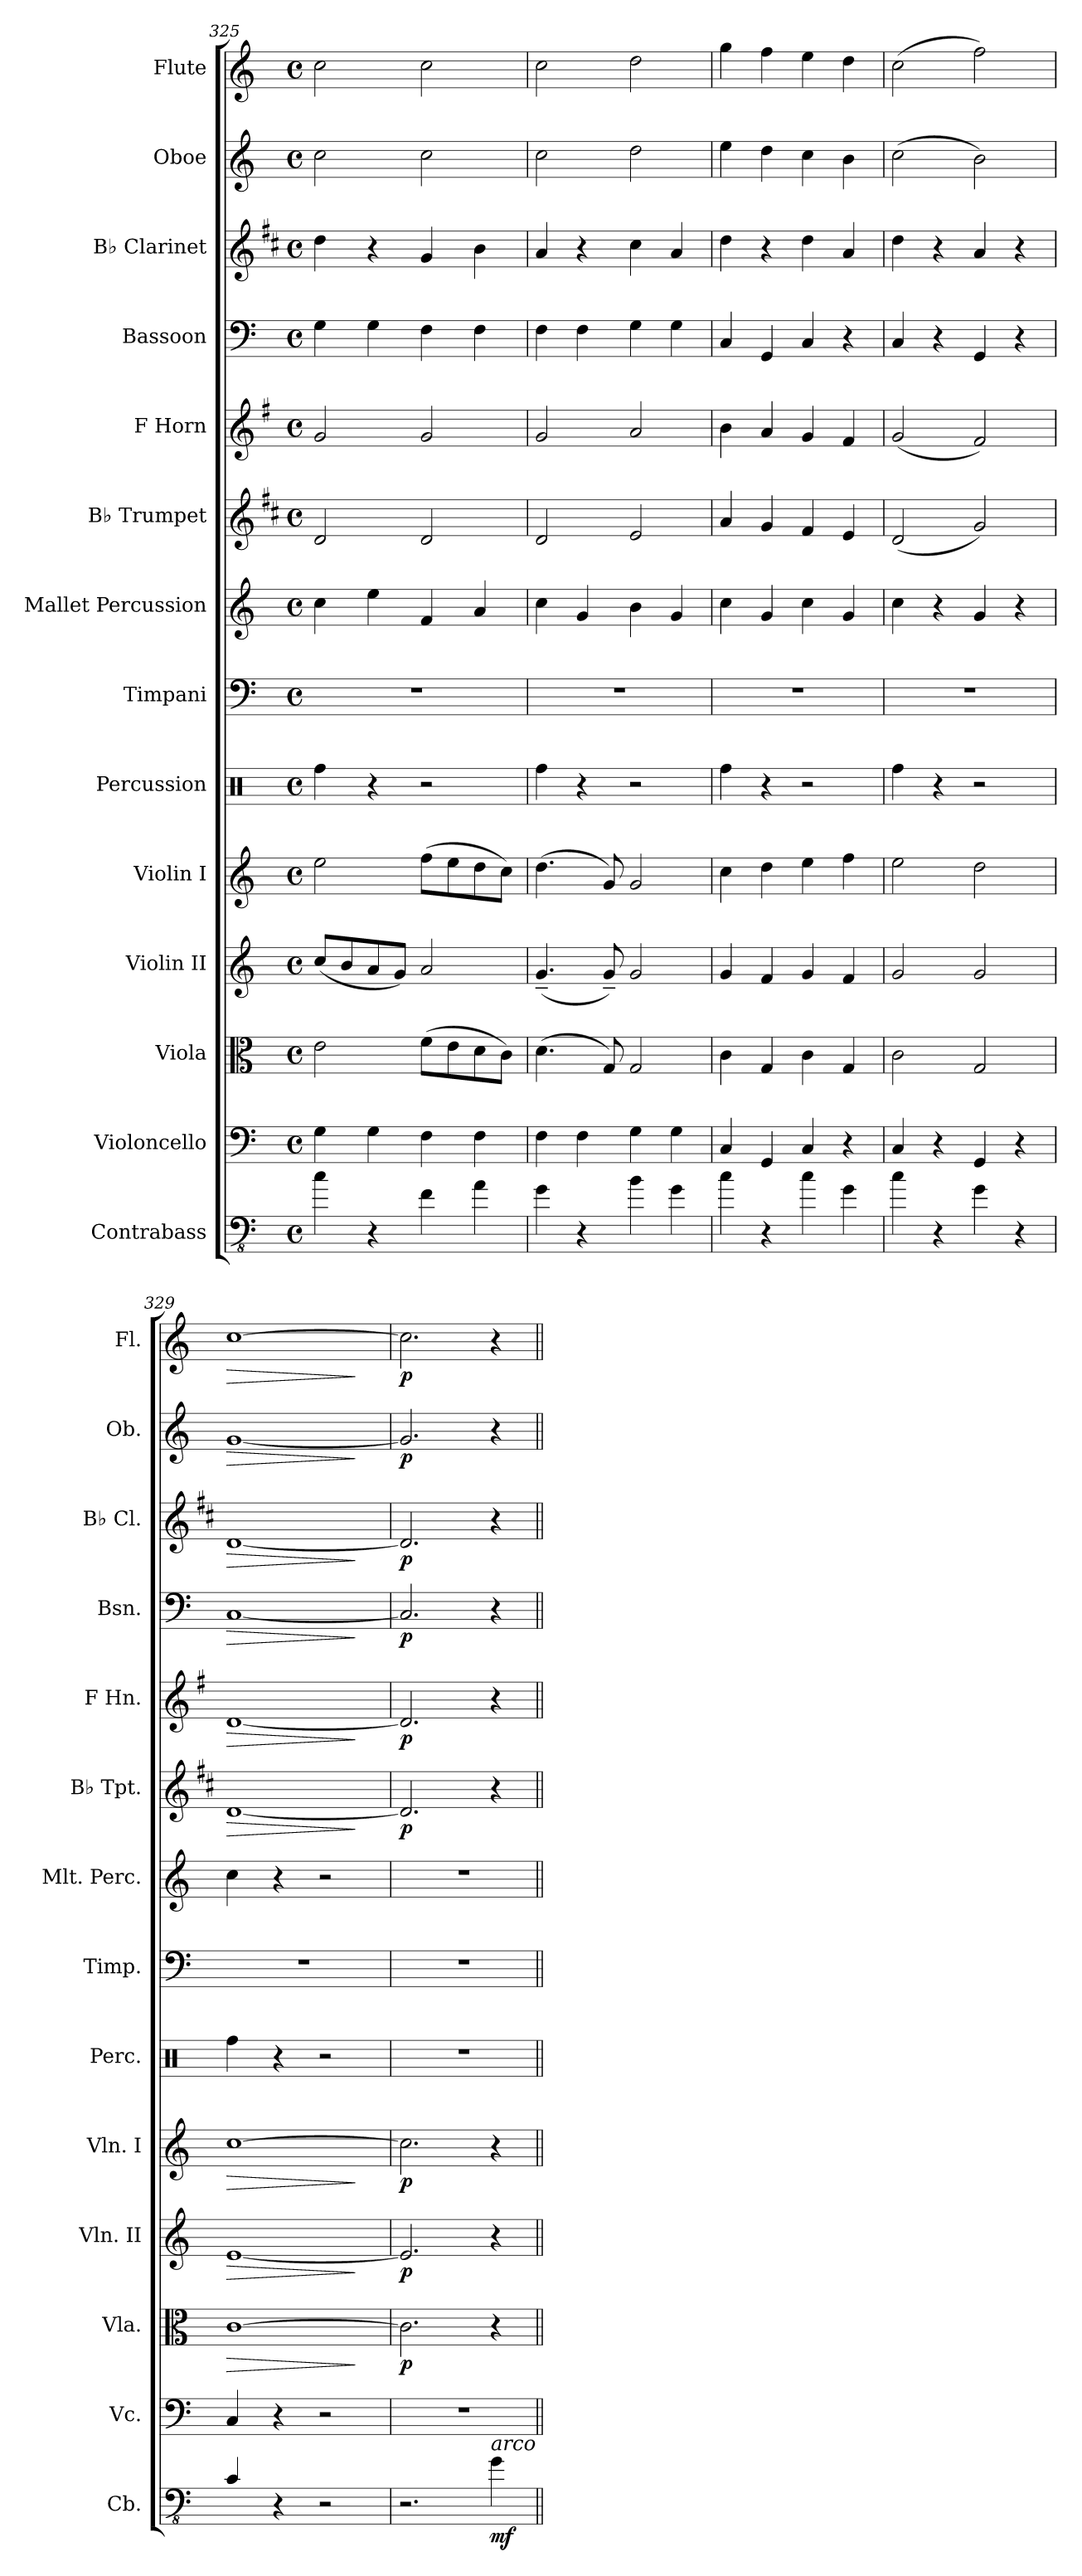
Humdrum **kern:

**kern	**dynam	**kern	**kern	**dynam	**kern	**dynam	**kern	**dynam	**kern	**kern	**kern	**kern	**dynam	**kern	**dynam	**kern	**dynam	**kern	**dynam	**kern	**dynam	**kern	**dynam
*part14	*part14	*part13	*part12	*part12	*part11	*part11	*part10	*part10	*part9	*part8	*part7	*part6	*part6	*part5	*part5	*part4	*part4	*part3	*part3	*part2	*part2	*part1	*part1
*staff14	*staff14	*staff13	*staff12	*staff12	*staff11	*staff11	*staff10	*staff10	*staff9	*staff8	*staff7	*staff6	*staff6	*staff5	*staff5	*staff4	*staff4	*staff3	*staff3	*staff2	*staff2	*staff1	*staff1
*I"Contrabass	*	*I"Violoncello	*I"Viola	*	*I"Violin II	*	*I"Violin I	*	*I"Percussion	*I"Timpani	*I"Mallet Percussion	*I"B♭ Trumpet	*	*I"F Horn	*	*I"Bassoon	*	*I"B♭ Clarinet	*	*I"Oboe	*	*I"Flute	*
*I'Cb.	*	*I'Vc.	*I'Vla.	*	*I'Vln. II	*	*I'Vln. I	*	*I'Perc.	*I'Timp.	*I'Mlt. Perc.	*I'B♭ Tpt.	*	*I'F Hn.	*	*I'Bsn.	*	*I'B♭ Cl.	*	*I'Ob.	*	*I'Fl.	*
*clefFv4	*	*clefF4	*clefC3	*	*clefG2	*	*clefG2	*	*clefX	*clefF4	*clefG2	*clefG2	*	*clefG2	*	*clefF4	*	*clefG2	*	*clefG2	*	*clefG2	*
*ITrd7c12	*	*	*	*	*	*	*	*	*	*	*ITrd-14c-24	*ITrd1c2	*	*ITrd4c7	*	*	*	*ITrd1c2	*	*	*	*	*
*k[]	*	*k[]	*k[]	*	*k[]	*	*k[]	*	*k[]	*k[]	*k[]	*k[]	*	*k[]	*	*k[]	*	*k[]	*	*k[]	*	*k[]	*
*M4/4	*	*M4/4	*M4/4	*	*M4/4	*	*M4/4	*	*M4/4	*M4/4	*M4/4	*M4/4	*	*M4/4	*	*M4/4	*	*M4/4	*	*M4/4	*	*M4/4	*
*met(c)	*	*met(c)	*met(c)	*	*met(c)	*	*met(c)	*	*met(c)	*met(c)	*met(c)	*met(c)	*	*met(c)	*	*met(c)	*	*met(c)	*	*met(c)	*	*met(c)	*
=325	=325	=325	=325	=325	=325	=325	=325	=325	=325	=325	=325	=325	=325	=325	=325	=325	=325	=325	=325	=325	=325	=325	=325
4C\	.	4G\	2e\	.	(8cc/L	.	2ee\	.	4Rff\	1r	4cccc\	2c/	.	2c/	.	4G\	.	4cc\	.	2cc\	.	2cc\	.
.	.	.	.	.	8b/	.	.	.	.	.	.	.	.	.	.	.	.	.	.	.	.	.	.
4r	.	4G\	.	.	8a/	.	.	.	4r	.	4eeee\	.	.	.	.	4G\	.	4r	.	.	.	.	.
.	.	.	.	.	8g/J)	.	.	.	.	.	.	.	.	.	.	.	.	.	.	.	.	.	.
4FF\	.	4F\	(8f\L	.	2a/	.	(8ff\L	.	2r	.	4fff/	2c/	.	2c/	.	4F\	.	4f/	.	2cc\	.	2cc\	.
.	.	.	8e\	.	.	.	8ee\	.	.	.	.	.	.	.	.	.	.	.	.	.	.	.	.
4AA\	.	4F\	8d\	.	.	.	8dd\	.	.	.	4aaa/	.	.	.	.	4F\	.	4a\	.	.	.	.	.
.	.	.	8c\J)	.	.	.	8cc\J)	.	.	.	.	.	.	.	.	.	.	.	.	.	.	.	.
=326	=326	=326	=326	=326	=326	=326	=326	=326	=326	=326	=326	=326	=326	=326	=326	=326	=326	=326	=326	=326	=326	=326	=326
4GG\	.	4F\	(4.d\	.	(4.g~/	.	(4.dd\	.	4Rff\	1r	4cccc\	2c/	.	2c/	.	4F\	.	4g/	.	2cc\	.	2cc\	.
4r	.	4F\	.	.	.	.	.	.	4r	.	4ggg/	.	.	.	.	4F\	.	4r	.	.	.	.	.
.	.	.	8G/)	.	8g~/)	.	8g/)	.	.	.	.	.	.	.	.	.	.	.	.	.	.	.	.
4BB\	.	4G\	2G/	.	2g/	.	2g/	.	2r	.	4bbb\	2d/	.	2d/	.	4G\	.	4b\	.	2dd\	.	2dd\	.
4GG\	.	4G\	.	.	.	.	.	.	.	.	4ggg/	.	.	.	.	4G\	.	4g/	.	.	.	.	.
=327	=327	=327	=327	=327	=327	=327	=327	=327	=327	=327	=327	=327	=327	=327	=327	=327	=327	=327	=327	=327	=327	=327	=327
4C\	.	4C/	4c\	.	4g/	.	4cc\	.	4Rff\	1r	4cccc\	4g/	.	4e\	.	4C/	.	4cc\	.	4ee\	.	4gg\	.
4r	.	4GG/	4G/	.	4f/	.	4dd\	.	4r	.	4ggg/	4f/	.	4d/	.	4GG/	.	4r	.	4dd\	.	4ff\	.
4C\	.	4C/	4c\	.	4g/	.	4ee\	.	2r	.	4cccc\	4e/	.	4c/	.	4C/	.	4cc\	.	4cc\	.	4ee\	.
4GG\	.	4r	4G/	.	4f/	.	4ff\	.	.	.	4ggg/	4d/	.	4B/	.	4r	.	4g/	.	4b\	.	4dd\	.
=328	=328	=328	=328	=328	=328	=328	=328	=328	=328	=328	=328	=328	=328	=328	=328	=328	=328	=328	=328	=328	=328	=328	=328
4C\	.	4C/	2c\	.	2g/	.	2ee\	.	4Rff\	1r	4cccc\	(2c/	.	(2c/	.	4C/	.	4cc\	.	(2cc\	.	(2cc\	.
4r	.	4r	.	.	.	.	.	.	4r	.	4r	.	.	.	.	4r	.	4r	.	.	.	.	.
4GG\	.	4GG/	2G/	.	2g/	.	2dd\	.	2r	.	4ggg/	2f/)	.	2B/)	.	4GG/	.	4g/	.	2b\)	.	2ff\)	.
4r	.	4r	.	.	.	.	.	.	.	.	4r	.	.	.	.	4r	.	4r	.	.	.	.	.
=329	=329	=329	=329	=329	=329	=329	=329	=329	=329	=329	=329	=329	=329	=329	=329	=329	=329	=329	=329	=329	=329	=329	=329
!	!	!	!	!LO:HP:b	!	!LO:HP:b	!	!LO:HP:b	!	!	!	!	!LO:HP:b	!	!LO:HP:b	!	!LO:HP:b	!	!LO:HP:b	!	!LO:HP:b	!	!LO:HP:b
4CC/	.	4C/	[1c	>	[1e	>	[1cc	>	4Rff\	1r	4cccc\	[1c	>	[1G	>	[1C	>	[1c	>	[1g	>	[1cc	>
4r	.	4r	.	.	.	.	.	.	4r	.	4r	.	.	.	.	.	.	.	.	.	.	.	.
2r	.	2r	.	.	.	.	.	.	2r	.	2r	.	.	.	.	.	.	.	.	.	.	.	.
.	.	.	.	]	.	]	.	]	.	.	.	.	]	.	]	.	]	.	]	.	]	.	]
=330	=330	=330	=330	=330	=330	=330	=330	=330	=330	=330	=330	=330	=330	=330	=330	=330	=330	=330	=330	=330	=330	=330	=330
!	!	!	!	!LO:DY:b	!	!LO:DY:b	!	!LO:DY:b	!	!	!	!	!LO:DY:b	!	!LO:DY:b	!	!LO:DY:b	!	!LO:DY:b	!	!LO:DY:b	!	!LO:DY:b
2.r	.	1r	2.c\]	p	2.e/]	p	2.cc\]	p	1r	1r	1r	2.c/]	p	2.G/]	p	2.C/]	p	2.c/]	p	2.g/]	p	2.cc\]	p
!LO:TX:a:i:t=arco	!	!	!	!	!	!	!	!	!	!	!	!	!	!	!	!	!	!	!	!	!	!	!
!	!LO:DY:b	!	!	!	!	!	!	!	!	!	!	!	!	!	!	!	!	!	!	!	!	!	!
4GG\	mf	.	4r	.	4r	.	4r	.	.	.	.	4r	.	4r	.	4r	.	4r	.	4r	.	4r	.
=||	=||	=||	=||	=||	=||	=||	=||	=||	=||	=||	=||	=||	=||	=||	=||	=||	=||	=||	=||	=||	=||	=||	=||
*-	*-	*-	*-	*-	*-	*-	*-	*-	*-	*-	*-	*-	*-	*-	*-	*-	*-	*-	*-	*-	*-	*-	*-
